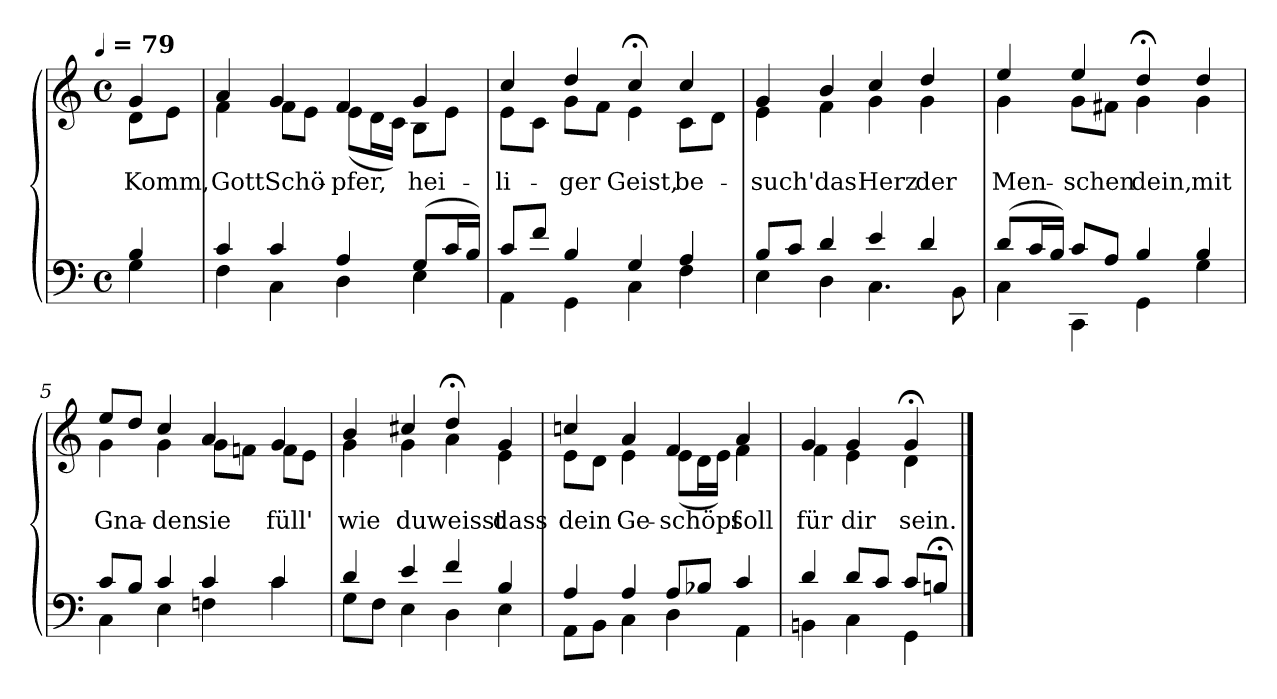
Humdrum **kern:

**kern	**kern	**text	**dynam
*part1	*part1	*part1	*part1
*staff2	*staff1	*staff1	*staff1/2
*clefF4	*clefG2	*	*
!!LO:TX:omd:t=[quarter] = 79
*M4/4	*M4/4	*	*
*met(c)	*met(c)	*	*
*MM79	*MM79	*	*
=	=	=	=
*^	*^	*	*
4B	4G	4g	8dL	Komm,	.
.	.	.	8eJ	.	.
=1	=1	=1	=1	=1	=1
4c	4F	4a	4f	Gott	.
4c	4C	4g	8fL	Schö-	.
.	.	.	8eJ	.	.
4A	4D	4f	(8eL	-pfer,	.
.	.	.	16dL	.	.
.	.	.	16cJJ)	.	.
(8GL	4E	4g	8BL	hei-	.
16cL	.	.	8eJ	.	.
16BJJ)	.	.	.	.	.
=2	=2	=2	=2	=2	=2
8cL	4AA	4cc	8eL	-li-	.
8fJ	.	.	8cJ	.	.
4B	4GG	4dd	8gL	-ger	.
.	.	.	8fJ	.	.
4G	4C	4cc;<	4e	Geist,	.
4A	4F	4cc	8cL	be-	.
.	.	.	8dJ	.	.
=3	=3	=3	=3	=3	=3
8BL	4E	4g	4e	-such'	.
8cJ	.	.	.	.	.
4d	4D	4b	4f	das	.
4e	4.C	4cc	4g	Herz	.
4d	.	4dd	4g	der	.
.	8BB	.	.	.	.
=4	=4	=4	=4	=4	=4
(8dL	4C	4ee	4g	Men-	.
16cL	.	.	.	.	.
16BJJ)	.	.	.	.	.
8cL	4CC	4ee	8gL	-schen	.
8AJ	.	.	8f#XJ	.	.
4B	4GG	4dd;<	4g	dein,	.
4B	4G	4dd	4g	mit	.
!!LO:LB:g=z	!!
=5	=5	=5	=5	=5	=5
8cL	4C	8eeL	4g	Gna-	.
8BJ	.	8ddJ	.	.	.
4c	4E	4cc	4g	-den	.
4c	4Fn	4a	8gL	sie	.
.	.	.	8fnJ	.	.
4c	4c	4g	8fL	füll'	.
.	.	.	8eJ	.	.
=6	=6	=6	=6	=6	=6
*	*	*MM78	*	*	*
4d	8GL	4b	4g	wie	.
.	8FJ	.	.	.	.
4e	4E	4cc#X	4g	du	.
4f	4D	4dd;<	4a	weisst	.
4B	4E	4g	4e	dass	♩ = 76
=7	=7	=7	=7	=7	=7
4A	8AAL	4ccn	8eL	dein	.
.	8BBJ	.	8dJ	.	.
4A	4C	4a	4e	Ge-	.
8AL	4D	4f	(8eL	-schöpf	.
8B-XJ	.	.	16dL	.	.
.	.	.	16eJJ)	.	.
4c	4AA	4a	4f	soll	.
=8	=8	=8	=8	=8	=8
*	*	*MM72	*	*	*
4d	4BBn	4g	4f	für	.
8dL	4C	4g	4e	dir	♩ = 66
8cJ	.	.	.	.	.
8cL	4GG	4g;<	4d	sein.	♩ = 60
8Bn;<J	.	.	.	.	.
*v	*v	*	*	*	*
*	*v	*v	*	*
==	==	==	==
*-	*-	*-	*-
